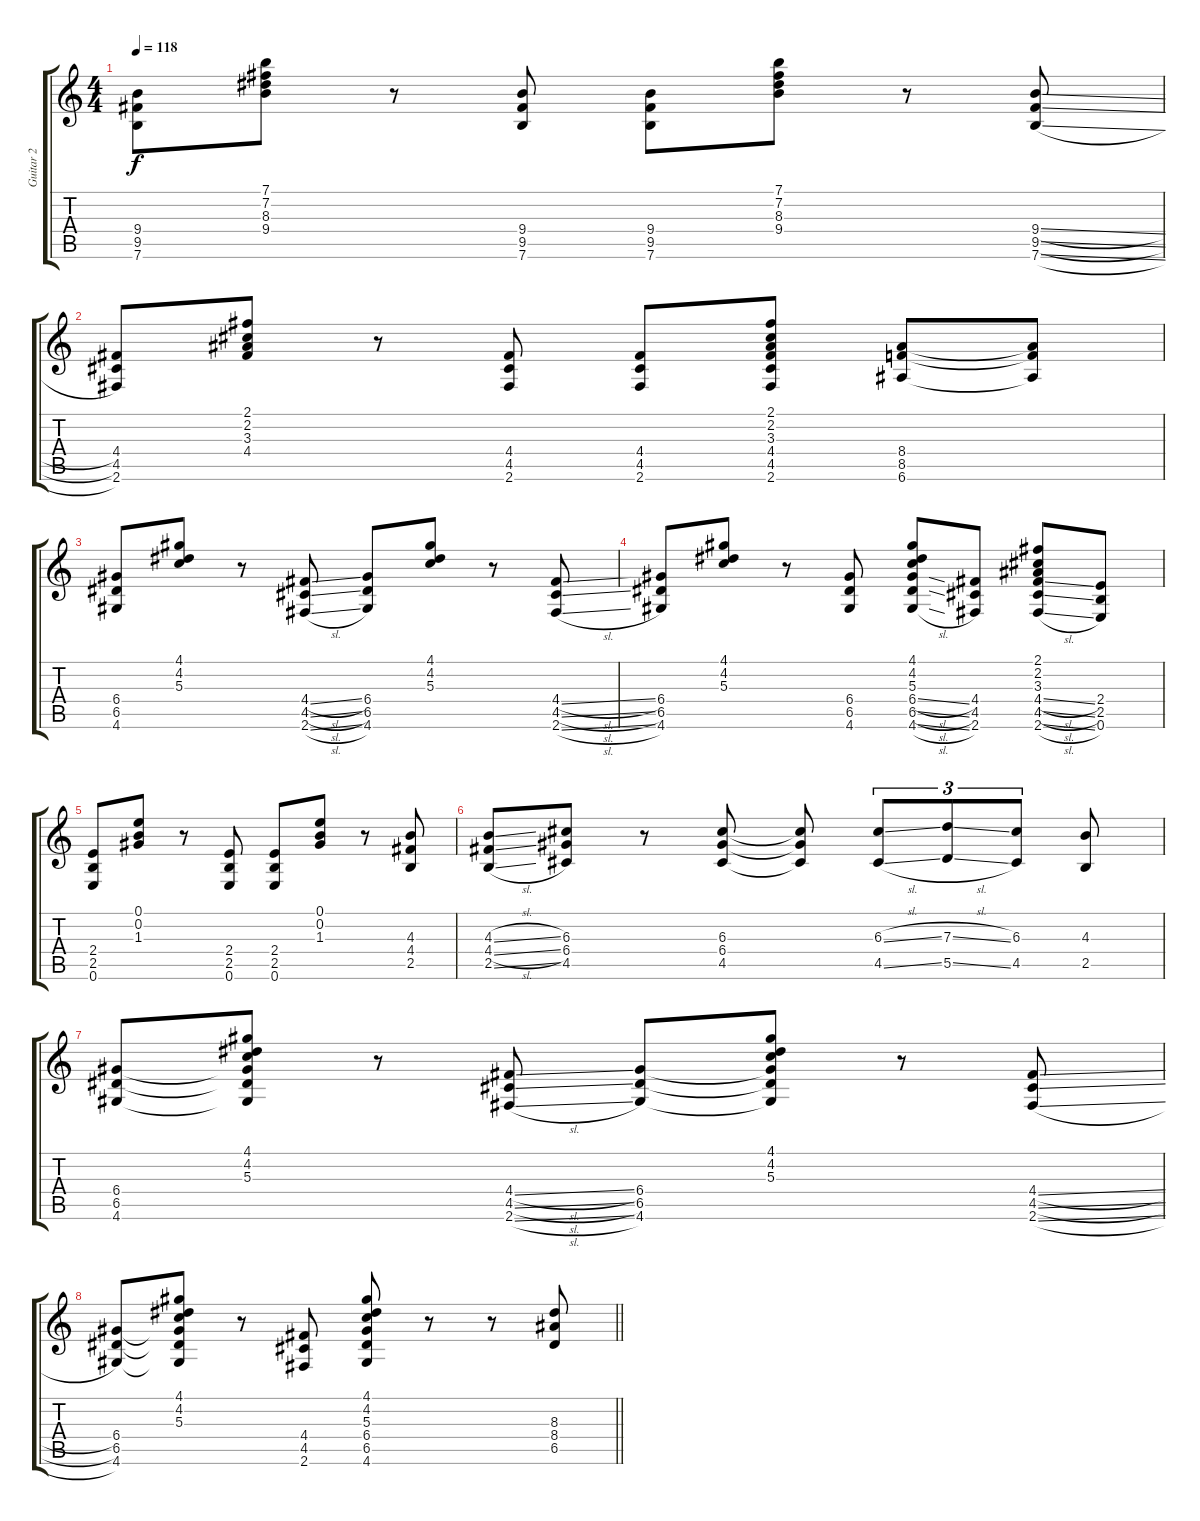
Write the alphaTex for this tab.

\track ("Guitar 2" "Guitar 2") {instrument overdrivenguitar}
\staff {score tabs}
\tuning (E4 B3 G3 D3 A2 E2) {hide}
\ts (4 4)
\tempo 118
\clef g2
\ks c
(9.4 9.5 7.6).8{dy f} (7.1 7.2 8.3 9.4).8 r.8 (9.4 9.5 7.6).8 (9.4 9.5 7.6).8 (7.1 7.2 8.3 9.4).8 r.8 (9.4{sl} 9.5{sl} 7.6{sl}).8 |
(4.4 4.5 2.6).8 (2.1 2.2 3.3 4.4).8 r.8 (4.4 4.5 2.6).8 (4.4 4.5 2.6).8 (2.1 2.2 3.3 4.4 4.5 2.6).8 (8.4 8.5 6.6).8 (8.4{t} 8.5{t} 6.6{t}).8 |
(6.4 6.5 4.6).8 (4.1 4.2 5.3).8 r.8 (4.4{sl} 4.5{sl} 2.6{sl}).8 (6.4 6.5 4.6).8 (4.1 4.2 5.3).8 r.8 (4.4{sl} 4.5{sl} 2.6{sl}).8 |
(6.4 6.5 4.6).8 (4.1 4.2 5.3).8 r.8 (6.4 6.5 4.6).8 (4.1 4.2 5.3 6.4{sl} 6.5{sl} 4.6{sl}).8 (4.4 4.5 2.6).8 (2.1 2.2 3.3 4.4{sl} 4.5{sl} 2.6{sl}).8 (2.4 2.5 0.6).8 |
(2.4 2.5 0.6).8 (0.1 0.2 1.3).8 r.8 (2.4 2.5 0.6).8 (2.4 2.5 0.6).8 (0.1 0.2 1.3).8 r.8 (4.3 4.4 2.5).8 |
(4.3{sl} 4.4{sl} 2.5{sl}).8 (6.3 6.4 4.5).8 r.8 (6.3 6.4 4.5).8 (6.3{t} 6.4{t} 4.5{t}).8 (6.3{sl} 4.5{sl}).8{tu (3 2)} (7.3{sl} 5.5{sl}).8{tu (3 2)} (6.3 4.5).8{tu (3 2)} (4.3 2.5).8 |
(6.4 6.5 4.6).8 (4.1 4.2 5.3 6.4{t} 6.5{t} 4.6{t}).8 r.8 (4.4{sl} 4.5{sl} 2.6{sl}).8 (6.4 6.5 4.6).8 (4.1 4.2 5.3 6.4{t} 6.5{t} 4.6{t}).8 r.8 (4.4{sl} 4.5{sl} 2.6{sl}).8 |
\barLineRight lightlight
(6.4 6.5 4.6).8 (4.1 4.2 5.3 6.4{t} 6.5{t} 4.6{t}).8 r.8 (4.4 4.5 2.6).8 (4.1 4.2 5.3 6.4 6.5 4.6).8 r.8 r.8 (8.3 8.4 6.5).8
